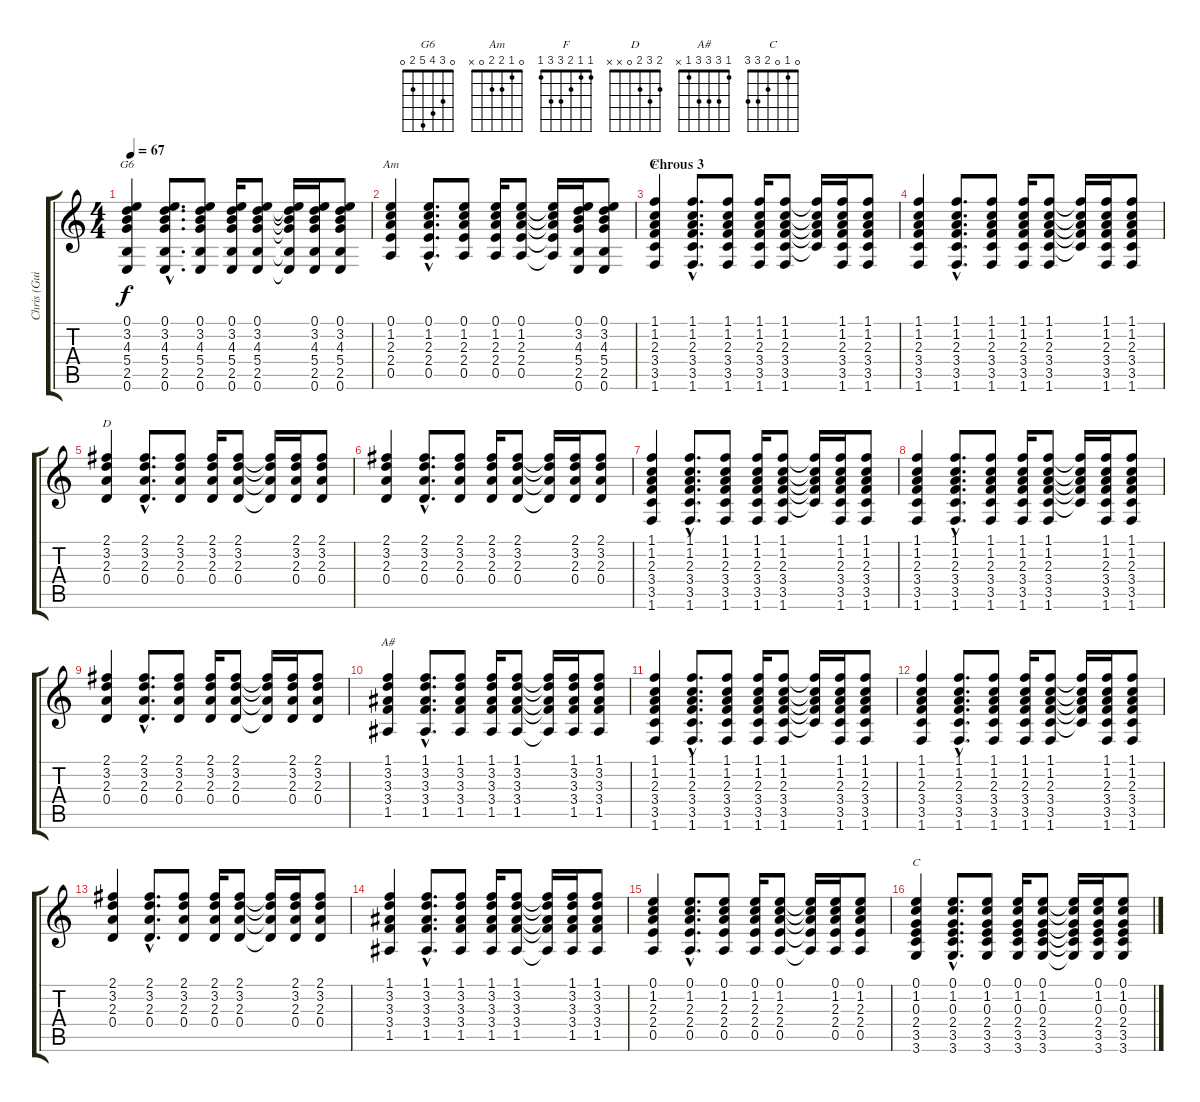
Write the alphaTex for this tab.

\track ("Chris (Guitar)" "Chris (Gui") {instrument acousticguitarsteel}
\staff {score tabs}
\tuning (E4 B3 G3 D3 A2 E2) {hide}
\chord ("G6" 0 3 4 5 2 0)
\chord ("Am" 0 1 2 2 0 x)
\chord ("F" 1 1 2 3 3 1)
\chord ("D" 2 3 2 0 x x)
\chord ("A#" 1 3 3 3 1 x)
\chord ("C" 0 1 0 2 3 3)
\ts (4 4)
\tempo 67
\clef g2
\ks c
(0.1 3.2 4.3 5.4 2.5 0.6).4{ch "G6" dy f} (0.1{hac} 3.2{hac} 4.3{hac} 5.4{hac} 2.5{hac} 0.6{hac}).8{d} (0.1 3.2 4.3 5.4 2.5 0.6).8 (0.1 3.2 4.3 5.4 2.5 0.6).16 (0.1 3.2 4.3 5.4 2.5 0.6).8 (0.1{t} 3.2{t} 4.3{t} 5.4{t} 2.5{t} 0.6{t}).16 (0.1 3.2 4.3 5.4 2.5 0.6).16 (0.1 3.2 4.3 5.4 2.5 0.6).8 |
(0.1 1.2 2.3 2.4 0.5).4{ch "Am"} (0.1{hac} 1.2{hac} 2.3{hac} 2.4{hac} 0.5{hac}).8{d} (0.1 1.2 2.3 2.4 0.5).8 (0.1 1.2 2.3 2.4 0.5).16 (0.1 1.2 2.3 2.4 0.5).8 (0.1{t} 1.2{t} 2.3{t} 2.4{t} 0.5{t}).16 (0.1 3.2 4.3 5.4 2.5 0.6).16 (0.1 3.2 4.3 5.4 2.5 0.6).8 |
\section ("" "Chrous 3")
(1.1 1.2 2.3 3.4 3.5 1.6).4{ch "F"} (1.1{hac} 1.2{hac} 2.3{hac} 3.4{hac} 3.5{hac} 1.6{hac}).8{d} (1.1 1.2 2.3 3.4 3.5 1.6).8 (1.1 1.2 2.3 3.4 3.5 1.6).16 (1.1 1.2 2.3 3.4 3.5 1.6).8 (1.1{t} 1.2{t} 2.3{t} 3.4{t} 3.5{t}).16 (1.1 1.2 2.3 3.4 3.5 1.6).16 (1.1 1.2 2.3 3.4 3.5 1.6).8 |
(1.1 1.2 2.3 3.4 3.5 1.6).4 (1.1{hac} 1.2{hac} 2.3{hac} 3.4{hac} 3.5{hac} 1.6{hac}).8{d} (1.1 1.2 2.3 3.4 3.5 1.6).8 (1.1 1.2 2.3 3.4 3.5 1.6).16 (1.1 1.2 2.3 3.4 3.5 1.6).8 (1.1{t} 1.2{t} 2.3{t} 3.4{t} 3.5{t}).16 (1.1 1.2 2.3 3.4 3.5 1.6).16 (1.1 1.2 2.3 3.4 3.5 1.6).8 |
(2.1 3.2 2.3 0.4).4{ch "D"} (2.1{hac} 3.2{hac} 2.3{hac} 0.4{hac}).8{d} (2.1 3.2 2.3 0.4).8 (2.1 3.2 2.3 0.4).16 (2.1 3.2 2.3 0.4).8 (2.1{t} 3.2{t} 2.3{t} 0.4{t}).16 (2.1 3.2 2.3 0.4).16 (2.1 3.2 2.3 0.4).8 |
(2.1 3.2 2.3 0.4).4 (2.1{hac} 3.2{hac} 2.3{hac} 0.4{hac}).8{d} (2.1 3.2 2.3 0.4).8 (2.1 3.2 2.3 0.4).16 (2.1 3.2 2.3 0.4).8 (2.1{t} 3.2{t} 2.3{t} 0.4{t}).16 (2.1 3.2 2.3 0.4).16 (2.1 3.2 2.3 0.4).8 |
(1.1 1.2 2.3 3.4 3.5 1.6).4 (1.1{hac} 1.2{hac} 2.3{hac} 3.4{hac} 3.5{hac} 1.6{hac}).8{d} (1.1 1.2 2.3 3.4 3.5 1.6).8 (1.1 1.2 2.3 3.4 3.5 1.6).16 (1.1 1.2 2.3 3.4 3.5 1.6).8 (1.1{t} 1.2{t} 2.3{t} 3.4{t} 3.5{t}).16 (1.1 1.2 2.3 3.4 3.5 1.6).16 (1.1 1.2 2.3 3.4 3.5 1.6).8 |
(1.1 1.2 2.3 3.4 3.5 1.6).4 (1.1{hac} 1.2{hac} 2.3{hac} 3.4{hac} 3.5{hac} 1.6{hac}).8{d} (1.1 1.2 2.3 3.4 3.5 1.6).8 (1.1 1.2 2.3 3.4 3.5 1.6).16 (1.1 1.2 2.3 3.4 3.5 1.6).8 (1.1{t} 1.2{t} 2.3{t} 3.4{t} 3.5{t}).16 (1.1 1.2 2.3 3.4 3.5 1.6).16 (1.1 1.2 2.3 3.4 3.5 1.6).8 |
(2.1 3.2 2.3 0.4).4 (2.1{hac} 3.2{hac} 2.3{hac} 0.4{hac}).8{d} (2.1 3.2 2.3 0.4).8 (2.1 3.2 2.3 0.4).16 (2.1 3.2 2.3 0.4).8 (2.1{t} 3.2{t} 2.3{t} 0.4{t}).16 (2.1 3.2 2.3 0.4).16 (2.1 3.2 2.3 0.4).8 |
(1.1 3.2 3.3 3.4 1.5).4{ch "A#"} (1.1{hac} 3.2{hac} 3.3{hac} 3.4{hac} 1.5{hac}).8{d} (1.1 3.2 3.3 3.4 1.5).8 (1.1 3.2 3.3 3.4 1.5).16 (1.1 3.2 3.3 3.4 1.5).8 (1.1{t} 3.2{t} 3.3{t} 3.4{t} 1.5{t}).16 (1.1 3.2 3.3 3.4 1.5).16 (1.1 3.2 3.3 3.4 1.5).8 |
(1.1 1.2 2.3 3.4 3.5 1.6).4 (1.1{hac} 1.2{hac} 2.3{hac} 3.4{hac} 3.5{hac} 1.6{hac}).8{d} (1.1 1.2 2.3 3.4 3.5 1.6).8 (1.1 1.2 2.3 3.4 3.5 1.6).16 (1.1 1.2 2.3 3.4 3.5 1.6).8 (1.1{t} 1.2{t} 2.3{t} 3.4{t} 3.5{t}).16 (1.1 1.2 2.3 3.4 3.5 1.6).16 (1.1 1.2 2.3 3.4 3.5 1.6).8 |
(1.1 1.2 2.3 3.4 3.5 1.6).4 (1.1{hac} 1.2{hac} 2.3{hac} 3.4{hac} 3.5{hac} 1.6{hac}).8{d} (1.1 1.2 2.3 3.4 3.5 1.6).8 (1.1 1.2 2.3 3.4 3.5 1.6).16 (1.1 1.2 2.3 3.4 3.5 1.6).8 (1.1{t} 1.2{t} 2.3{t} 3.4{t} 3.5{t}).16 (1.1 1.2 2.3 3.4 3.5 1.6).16 (1.1 1.2 2.3 3.4 3.5 1.6).8 |
(2.1 3.2 2.3 0.4).4 (2.1{hac} 3.2{hac} 2.3{hac} 0.4{hac}).8{d} (2.1 3.2 2.3 0.4).8 (2.1 3.2 2.3 0.4).16 (2.1 3.2 2.3 0.4).8 (2.1{t} 3.2{t} 2.3{t} 0.4{t}).16 (2.1 3.2 2.3 0.4).16 (2.1 3.2 2.3 0.4).8 |
(1.1 3.2 3.3 3.4 1.5).4 (1.1{hac} 3.2{hac} 3.3{hac} 3.4{hac} 1.5{hac}).8{d} (1.1 3.2 3.3 3.4 1.5).8 (1.1 3.2 3.3 3.4 1.5).16 (1.1 3.2 3.3 3.4 1.5).8 (1.1{t} 3.2{t} 3.3{t} 3.4{t} 1.5{t}).16 (1.1 3.2 3.3 3.4 1.5).16 (1.1 3.2 3.3 3.4 1.5).8 |
(0.1 1.2 2.3 2.4 0.5).4 (0.1{hac} 1.2{hac} 2.3{hac} 2.4{hac} 0.5{hac}).8{d} (0.1 1.2 2.3 2.4 0.5).8 (0.1 1.2 2.3 2.4 0.5).16 (0.1 1.2 2.3 2.4 0.5).8 (0.1{t} 1.2{t} 2.3{t} 2.4{t} 0.5{t}).16 (0.1 1.2 2.3 2.4 0.5).16 (0.1 1.2 2.3 2.4 0.5).8 |
(0.1 1.2 0.3 2.4 3.5 3.6).4{ch "C"} (0.1{hac} 1.2{hac} 0.3{hac} 2.4{hac} 3.5{hac} 3.6{hac}).8{d} (0.1 1.2 0.3 2.4 3.5 3.6).8 (0.1 1.2 0.3 2.4 3.5 3.6).16 (0.1 1.2 0.3 2.4 3.5 3.6).8 (0.1{t} 1.2{t} 0.3{t} 2.4{t} 3.5{t} 3.6{t}).16 (0.1 1.2 0.3 2.4 3.5 3.6).16 (0.1 1.2 0.3 2.4 3.5 3.6).8
